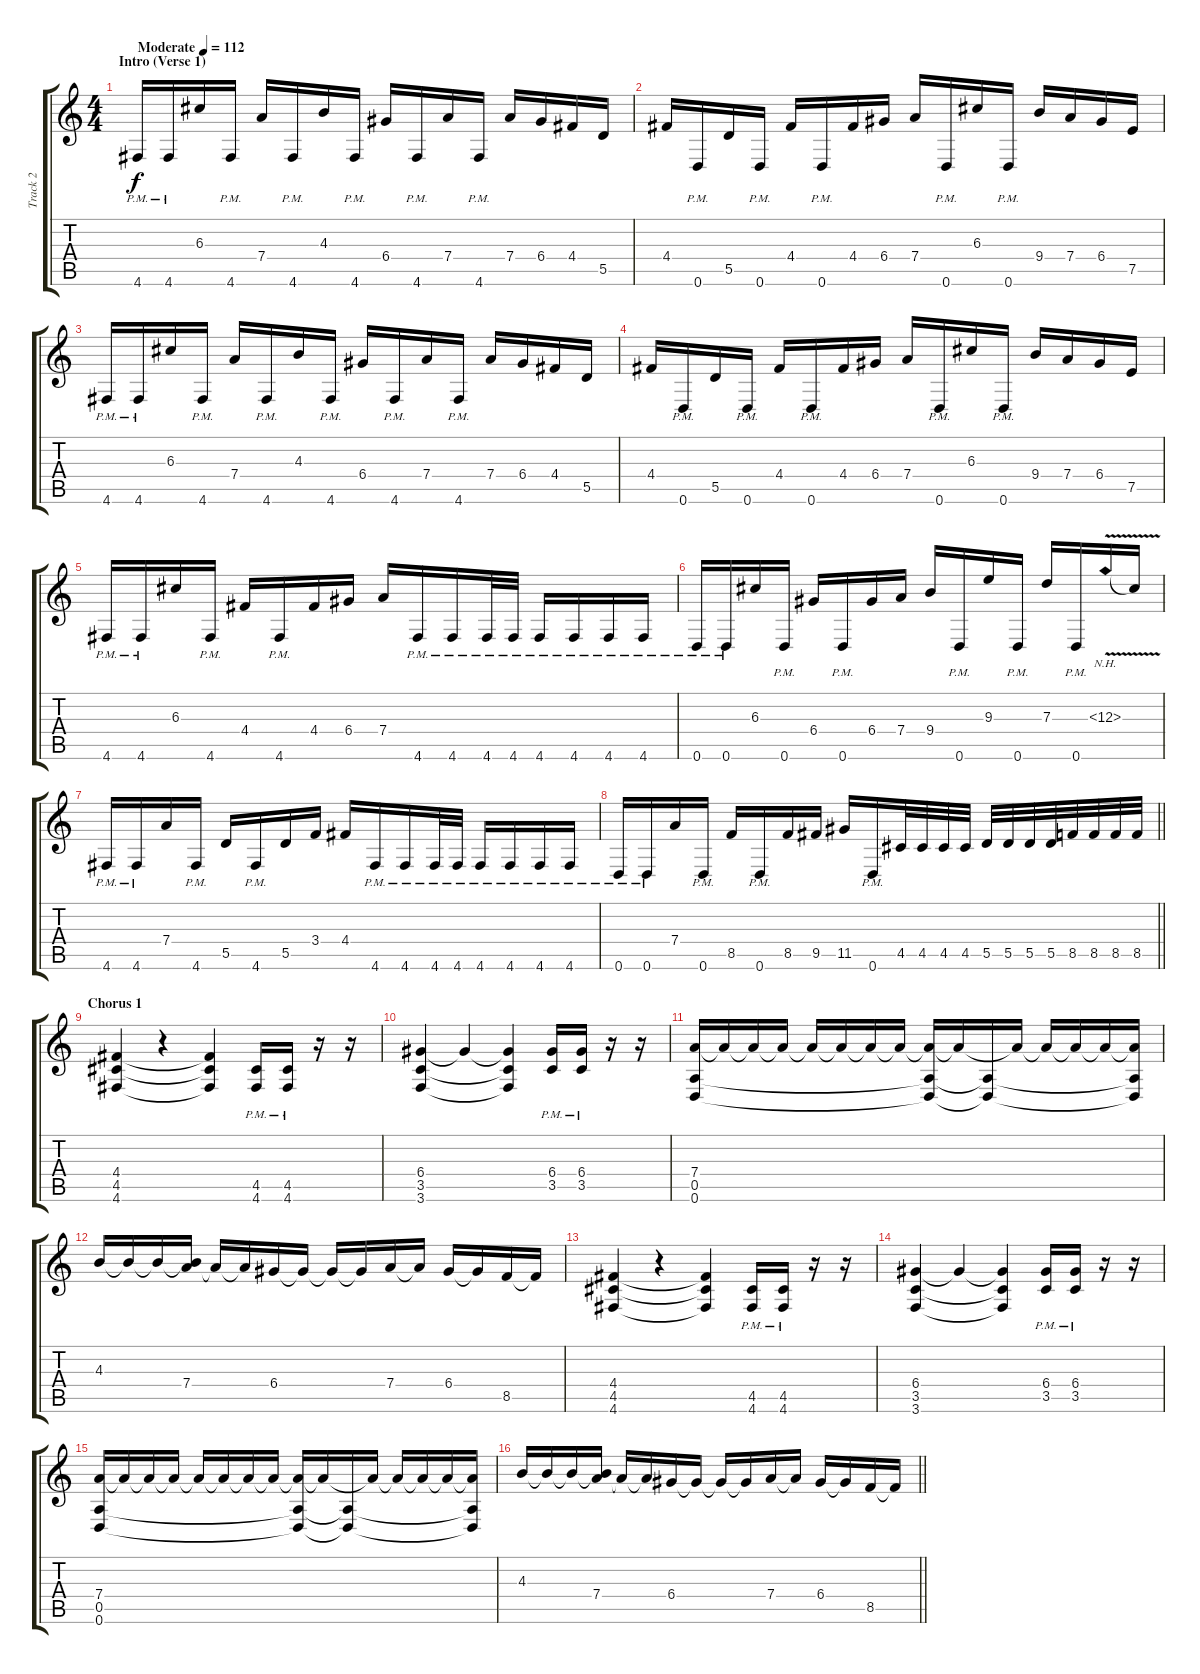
\track ("Track 2" "Track 2") {instrument distortionguitar}
\staff {score tabs}
\tuning (E4 B3 G3 D3 A2 D2) {hide}
\ts (4 4)
\section ("" "Intro (Verse 1)")
\tempo (112 "Moderate")
\clef g2
\ks c
4.6{pm}.16{dy f instrument distortionguitar} 4.6{pm}.16 6.3.16 4.6{pm}.16 7.4.16 4.6{pm}.16 4.3.16 4.6{pm}.16 6.4.16 4.6{pm}.16 7.4.16 4.6{pm}.16 7.4.16 6.4.16 4.4.16 5.5.16 |
4.4.16 0.6{pm}.16 5.5.16 0.6{pm}.16 4.4.16 0.6{pm}.16 4.4.16 6.4.16 7.4.16 0.6{pm}.16 6.3.16 0.6{pm}.16 9.4.16 7.4.16 6.4.16 7.5.16 |
4.6{pm}.16 4.6{pm}.16 6.3.16 4.6{pm}.16 7.4.16 4.6{pm}.16 4.3.16 4.6{pm}.16 6.4.16 4.6{pm}.16 7.4.16 4.6{pm}.16 7.4.16 6.4.16 4.4.16 5.5.16 |
4.4.16 0.6{pm}.16 5.5.16 0.6{pm}.16 4.4.16 0.6{pm}.16 4.4.16 6.4.16 7.4.16 0.6{pm}.16 6.3.16 0.6{pm}.16 9.4.16 7.4.16 6.4.16 7.5.16 |
4.6{pm}.16 4.6{pm}.16 6.3.16 4.6{pm}.16 4.4.16 4.6{pm}.16 4.4.16 6.4.16 7.4.16 4.6{pm}.16 4.6{pm}.16 4.6{pm}.32 4.6{pm}.32 4.6{pm}.16 4.6{pm}.16 4.6{pm}.16 4.6{pm}.16 |
0.6{pm}.16 0.6{pm}.16 6.3.16 0.6{pm}.16 6.4.16 0.6{pm}.16 6.4.16 7.4.16 9.4.16 0.6{pm}.16 9.3.16 0.6{pm}.16 7.3.16 0.6{pm}.16 6.3{nh v}.16 6.3{t}.16 |
4.6{pm}.16 4.6{pm}.16 7.4.16 4.6{pm}.16 5.5.16 4.6{pm}.16 5.5.16 3.4.16 4.4.16 4.6{pm}.16 4.6{pm}.16 4.6{pm}.32 4.6{pm}.32 4.6{pm}.16 4.6{pm}.16 4.6{pm}.16 4.6{pm}.16 |
\barLineRight lightlight
0.6{pm}.16 0.6{pm}.16 7.4.16 0.6{pm}.16 8.5.16 0.6{pm}.16 8.5.16 9.5.16 11.5.16 0.6{pm}.16 4.5.32 4.5.32 4.5.32 4.5.32 5.5.32 5.5.32 5.5.32 5.5.32 8.5.32 8.5.32 8.5.32 8.5.32 |
\section ("" "Chorus 1")
(4.4 4.5 4.6).4 r.4 (4.4{t} 4.5{t} 4.6{t}).4 (4.5{pm} 4.6{pm}).16 (4.5{pm} 4.6{pm}).16 r.16 r.16 |
(6.4 3.5 3.6).4 6.4{t}.4 (6.4{t} 3.5{t} 3.6{t}).4 (6.4{pm} 3.5{pm}).16 (6.4{pm} 3.5{pm}).16 r.16 r.16 |
(7.4 0.5 0.6).16 7.4{t}.16 7.4{t}.16 7.4{t}.16 7.4{t}.16 7.4{t}.16 7.4{t}.16 7.4{t}.16 (7.4{t} 0.5{t} 0.6{t}).16 7.4{t}.16 (0.5{t} 0.6{t}).16 7.4{t}.16 7.4{t}.16 7.4{t}.16 7.4{t}.16 (7.4{t} 0.5{t} 0.6{t}).16 |
4.3.16 4.3{t}.16 4.3{t}.16 (4.3{t} 7.4).16 7.4{t}.16 7.4{t}.16 6.4.16 6.4{t}.16 6.4{t}.16 6.4{t}.16 7.4.16 7.4{t}.16 6.4.16 6.4{t}.16 8.5.16 8.5{t}.16 |
(4.4 4.5 4.6).4 r.4 (4.4{t} 4.5{t} 4.6{t}).4 (4.5{pm} 4.6{pm}).16 (4.5{pm} 4.6{pm}).16 r.16 r.16 |
(6.4 3.5 3.6).4 6.4{t}.4 (6.4{t} 3.5{t} 3.6{t}).4 (6.4{pm} 3.5{pm}).16 (6.4{pm} 3.5{pm}).16 r.16 r.16 |
(7.4 0.5 0.6).16 7.4{t}.16 7.4{t}.16 7.4{t}.16 7.4{t}.16 7.4{t}.16 7.4{t}.16 7.4{t}.16 (7.4{t} 0.5{t} 0.6{t}).16 7.4{t}.16 (0.5{t} 0.6{t}).16 7.4{t}.16 7.4{t}.16 7.4{t}.16 7.4{t}.16 (7.4{t} 0.5{t} 0.6{t}).16 |
\barLineRight lightlight
4.3.16 4.3{t}.16 4.3{t}.16 (4.3{t} 7.4).16 7.4{t}.16 7.4{t}.16 6.4.16 6.4{t}.16 6.4{t}.16 6.4{t}.16 7.4.16 7.4{t}.16 6.4.16 6.4{t}.16 8.5.16 8.5{t}.16
